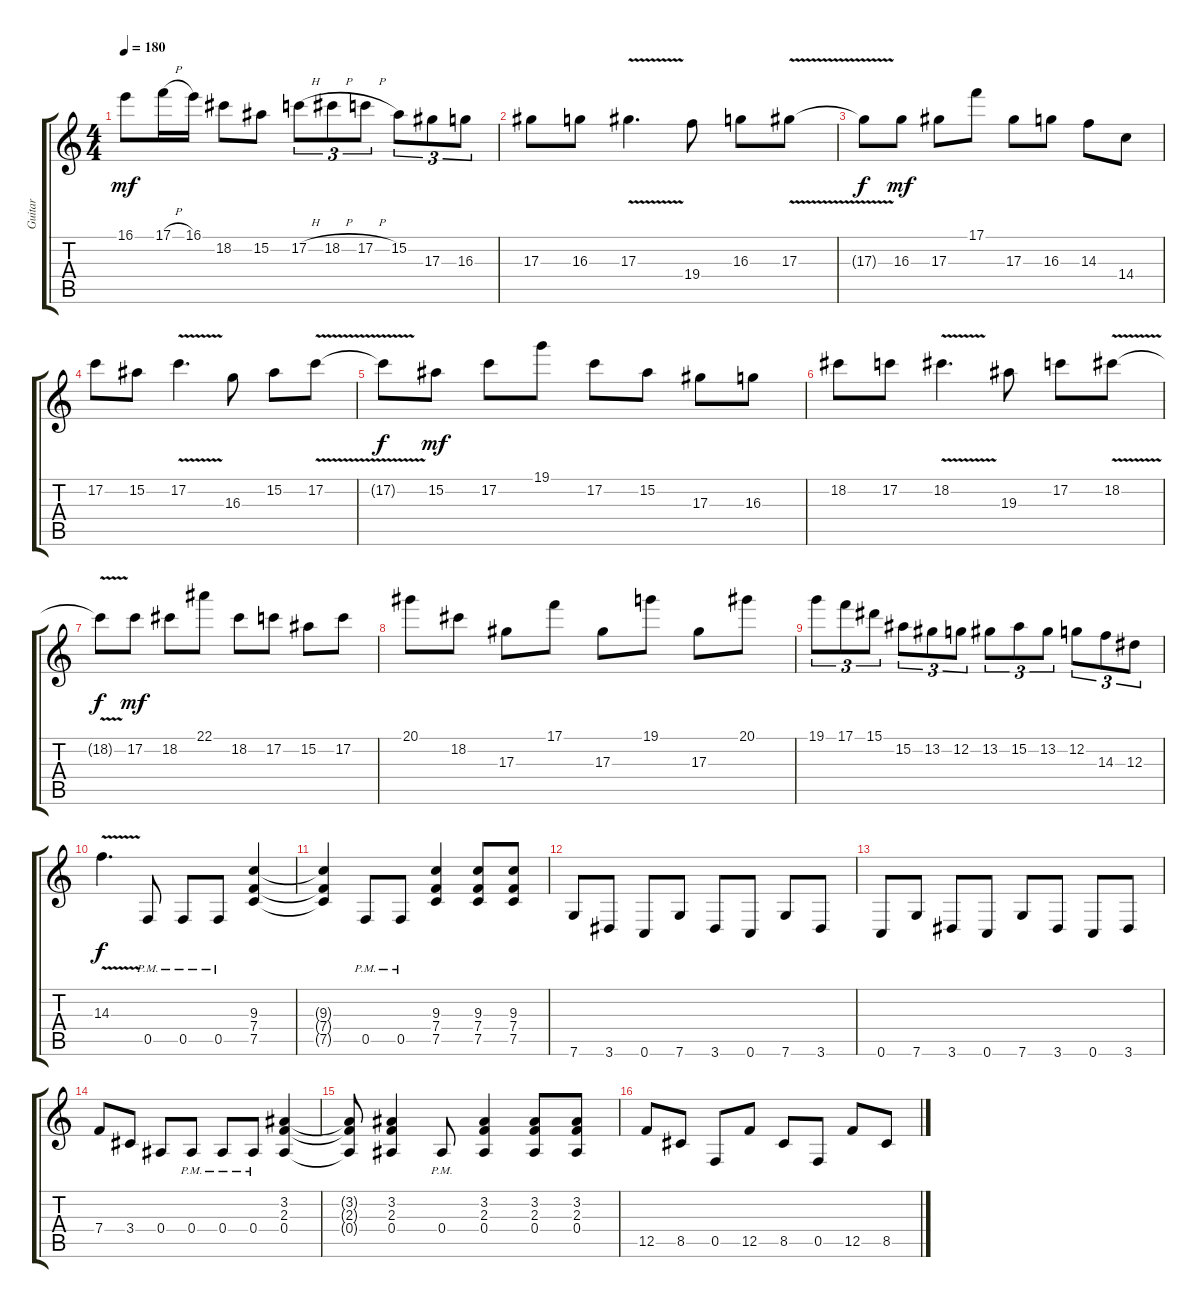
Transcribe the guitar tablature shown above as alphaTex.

\track ("Guitar" "Guitar") {instrument distortionguitar}
\staff {score tabs}
\tuning (C4 G3 Eb3 Bb2 F2 C2) {hide}
\ts (4 4)
\tempo 180
\clef g2
\ks c
16.1.8{dy mf} 17.1{h}.16 16.1.16 18.2.8 15.2.8 17.2{h}.8{tu (3 2)} 18.2{h}.8{tu (3 2)} 17.2{h}.8{tu (3 2)} 15.2.8{tu (3 2)} 17.3.8{tu (3 2)} 16.3.8{tu (3 2)} |
17.3.8 16.3.8 17.3{v}.4{d} 19.4.8 16.3.8 17.3{v}.8 |
17.3{t}.8{dy f} 16.3.8{dy mf} 17.3.8 17.1.8 17.3.8 16.3.8 14.3.8 14.4.8 |
17.2.8 15.2.8 17.2{v}.4{d} 16.3.8 15.2.8 17.2{v}.8 |
17.2{t}.8{dy f} 15.2.8{dy mf} 17.2.8 19.1.8 17.2.8 15.2.8 17.3.8 16.3.8 |
18.2.8 17.2.8 18.2{v}.4{d} 19.3.8 17.2.8 18.2{v}.8 |
18.2{t}.8{dy f} 17.2.8{dy mf} 18.2.8 22.1.8 18.2.8 17.2.8 15.2.8 17.2.8 |
20.1.8 18.2.8 17.3.8 17.1.8 17.3.8 19.1.8 17.3.8 20.1.8 |
19.1.8{tu (3 2)} 17.1.8{tu (3 2)} 15.1.8{tu (3 2)} 15.2.8{tu (3 2)} 13.2.8{tu (3 2)} 12.2.8{tu (3 2)} 13.2.8{tu (3 2)} 15.2.8{tu (3 2)} 13.2.8{tu (3 2)} 12.2.8{tu (3 2)} 14.3.8{tu (3 2)} 12.3.8{tu (3 2)} |
14.3{v}.4{d dy f} 0.5{pm}.8 0.5{pm}.8 0.5{pm}.8 (9.3 7.4 7.5).4 |
(9.3{t} 7.4{t} 7.5{t}).4 0.5{pm}.8 0.5{pm}.8 (9.3 7.4 7.5).4 (9.3 7.4 7.5).8 (9.3 7.4 7.5).8 |
7.6.8 3.6.8 0.6.8 7.6.8 3.6.8 0.6.8 7.6.8 3.6.8 |
0.6.8 7.6.8 3.6.8 0.6.8 7.6.8 3.6.8 0.6.8 3.6.8 |
7.4.8 3.4.8 0.4.8 0.4{pm}.8 0.4{pm}.8 0.4{pm}.8 (3.2 2.3 0.4).4 |
(3.2{t} 2.3{t} 0.4{t}).8 (3.2 2.3 0.4).4 0.4{pm}.8 (3.2 2.3 0.4).4 (3.2 2.3 0.4).8 (3.2 2.3 0.4).8 |
12.5.8 8.5.8 0.5.8 12.5.8 8.5.8 0.5.8 12.5.8 8.5.8
